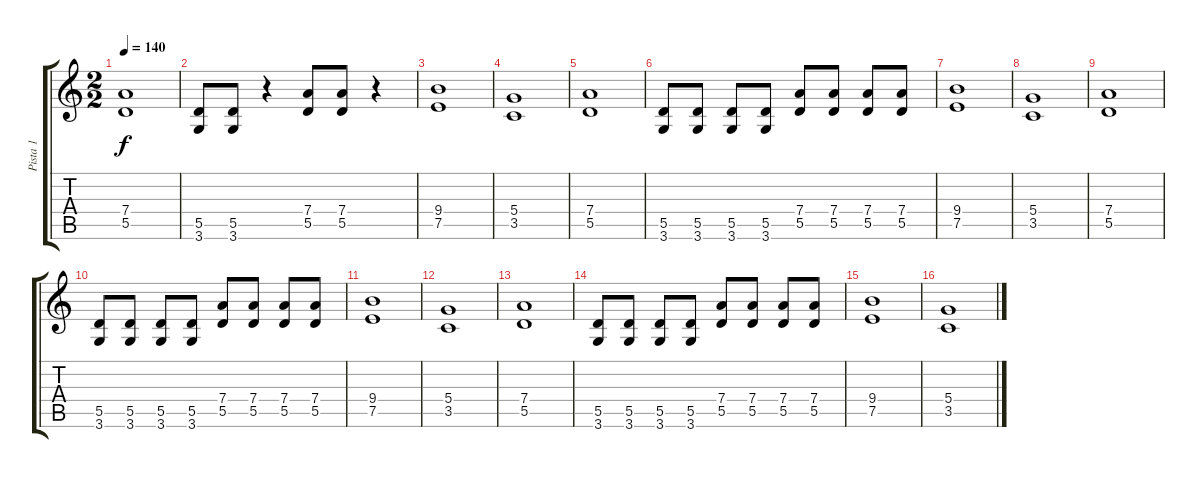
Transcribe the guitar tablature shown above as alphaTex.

\track ("Pista 1" "Pista 1") {instrument distortionguitar}
\staff {score tabs}
\tuning (E4 B3 G3 D3 A2 E2) {hide}
\ts (2 2)
\tempo 140
\clef g2
\ks c
(7.4 5.5).1{dy f} |
(5.5 3.6).8 (5.5 3.6).8 r.4 (7.4 5.5).8 (7.4 5.5).8 r.4 |
(9.4 7.5).1 |
(5.4 3.5).1 |
(7.4 5.5).1 |
(5.5 3.6).8 (5.5 3.6).8 (5.5 3.6).8 (5.5 3.6).8 (7.4 5.5).8 (7.4 5.5).8 (7.4 5.5).8 (7.4 5.5).8 |
(9.4 7.5).1 |
(5.4 3.5).1 |
(7.4 5.5).1 |
(5.5 3.6).8 (5.5 3.6).8 (5.5 3.6).8 (5.5 3.6).8 (7.4 5.5).8 (7.4 5.5).8 (7.4 5.5).8 (7.4 5.5).8 |
(9.4 7.5).1 |
(5.4 3.5).1 |
(7.4 5.5).1 |
(5.5 3.6).8 (5.5 3.6).8 (5.5 3.6).8 (5.5 3.6).8 (7.4 5.5).8 (7.4 5.5).8 (7.4 5.5).8 (7.4 5.5).8 |
(9.4 7.5).1 |
(5.4 3.5).1
